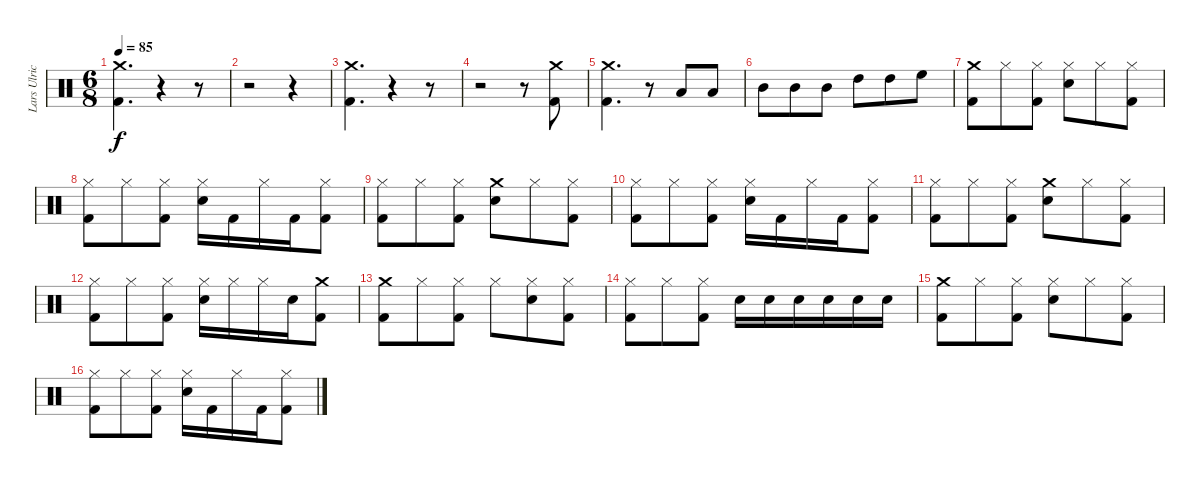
\track ("Lars Ulrich" "Lars Ulric") {instrument percussion}
\staff {score}
\articulation defaults
\ts (6 8)
\tempo 85
\clef neutral
\ks c
("Kick (hit) 2" "Crash medium (hit)").4{d dy f} r.4 r.8 |
r.2 r.4 |
("Crash medium (hit)" "Kick (hit) 2").4{d} r.4 r.8 |
r.2 r.8 ("Kick (hit) 2" "Crash medium (hit)").8 |
("Kick (hit) 2" "Crash medium (hit)").4{d} r.8 "Low Tom (hit)".8 "Low Tom (hit)".8 |
"Mid Tom (hit)".8 "Mid Tom (hit)".8 "Mid Tom (hit)".8 "High Tom (hit)".8 "High Tom (hit)".8 "High Floor Tom (hit)".8 |
("Kick (hit) 2" "Crash medium (hit)").8 "Hi-Hat (closed)".8 ("Kick (hit) 2" "Hi-Hat (closed)").8 ("Hi-Hat (closed)" "Snare (hit) 2").8 "Hi-Hat (closed)".8 ("Kick (hit) 2" "Hi-Hat (closed)").8 |
("Hi-Hat (closed)" "Kick (hit) 2").8 "Hi-Hat (closed)".8 ("Kick (hit) 2" "Hi-Hat (closed)").8 ("Hi-Hat (closed)" "Snare (hit) 2").16 "Kick (hit) 2".16 "Hi-Hat (closed)".16 "Kick (hit) 2".16 ("Kick (hit) 2" "Hi-Hat (closed)").8 |
("Hi-Hat (closed)" "Kick (hit) 2").8 "Hi-Hat (closed)".8 ("Hi-Hat (closed)" "Kick (hit) 2").8 ("Crash medium (hit)" "Snare (hit) 2").8 "Hi-Hat (closed)".8 ("Kick (hit) 2" "Hi-Hat (closed)").8 |
("Hi-Hat (closed)" "Kick (hit) 2").8 "Hi-Hat (closed)".8 ("Kick (hit) 2" "Hi-Hat (closed)").8 ("Hi-Hat (closed)" "Snare (hit) 2").16 "Kick (hit) 2".16 "Hi-Hat (closed)".16 "Kick (hit) 2".16 ("Kick (hit) 2" "Hi-Hat (closed)").8 |
("Hi-Hat (closed)" "Kick (hit) 2").8 "Hi-Hat (closed)".8 ("Hi-Hat (closed)" "Kick (hit) 2").8 ("Crash medium (hit)" "Snare (hit) 2").8 "Hi-Hat (closed)".8 ("Kick (hit) 2" "Hi-Hat (closed)").8 |
("Kick (hit) 2" "Hi-Hat (closed)").8 "Hi-Hat (closed)".8 ("Kick (hit) 2" "Hi-Hat (closed)").8 ("Hi-Hat (closed)" "Snare (hit) 2").16 "Hi-Hat (closed)".16 "Hi-Hat (closed)".16 "Snare (hit) 2".16 ("Crash medium (hit)" "Kick (hit) 2").8 |
("Kick (hit) 2" "Crash medium (hit)").8 "Hi-Hat (closed)".8 ("Kick (hit) 2" "Hi-Hat (closed)").8 "Hi-Hat (closed)".8 ("Snare (hit) 2" "Hi-Hat (closed)").8 ("Kick (hit) 2" "Hi-Hat (closed)").8 |
("Hi-Hat (closed)" "Kick (hit) 2").8 "Hi-Hat (closed)".8 ("Hi-Hat (closed)" "Kick (hit) 2").8 "Snare (hit) 2".16 "Snare (hit) 2".16 "Snare (hit) 2".16 "Snare (hit) 2".16 "Snare (hit) 2".16 "Snare (hit) 2".16 |
("Crash medium (hit)" "Kick (hit) 2").8 "Hi-Hat (closed)".8 ("Kick (hit) 2" "Hi-Hat (closed)").8 ("Snare (hit) 2" "Hi-Hat (closed)").8 "Hi-Hat (closed)".8 ("Kick (hit) 2" "Hi-Hat (closed)").8 |
("Hi-Hat (closed)" "Kick (hit) 2").8 "Hi-Hat (closed)".8 ("Kick (hit) 2" "Hi-Hat (closed)").8 ("Hi-Hat (closed)" "Snare (hit) 2").16 "Kick (hit) 2".16 "Hi-Hat (closed)".16 "Kick (hit) 2".16 ("Kick (hit) 2" "Hi-Hat (closed)").8
